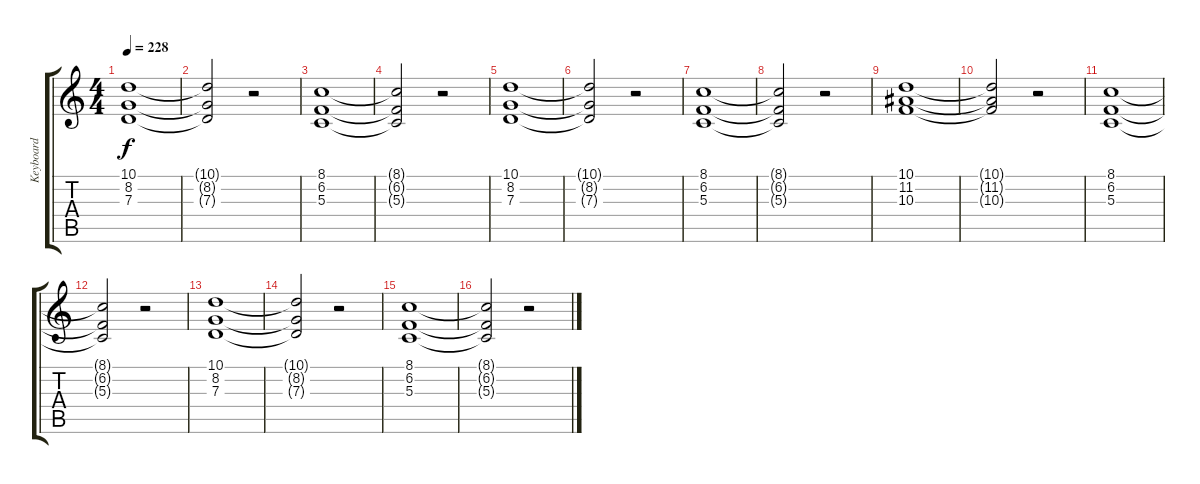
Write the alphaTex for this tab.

\track ("Keyboard" "Keyboard") {instrument stringensemble1}
\staff {score tabs}
\tuning (E4 B3 G3 D3 A2 E2) {hide}
\ts (4 4)
\tempo 228
\clef g2
\ks c
(10.1 8.2 7.3).1{dy f} |
(10.1{t} 8.2{t} 7.3{t}).2 r.2 |
(8.1 6.2 5.3).1 |
(8.1{t} 6.2{t} 5.3{t}).2 r.2 |
(10.1 8.2 7.3).1 |
(10.1{t} 8.2{t} 7.3{t}).2 r.2 |
(8.1 6.2 5.3).1 |
(8.1{t} 6.2{t} 5.3{t}).2 r.2 |
(10.1 11.2 10.3).1 |
(10.1{t} 11.2{t} 10.3{t}).2 r.2 |
(8.1 6.2 5.3).1 |
(8.1{t} 6.2{t} 5.3{t}).2 r.2 |
(10.1 8.2 7.3).1 |
(10.1{t} 8.2{t} 7.3{t}).2 r.2 |
(8.1 6.2 5.3).1 |
(8.1{t} 6.2{t} 5.3{t}).2 r.2
